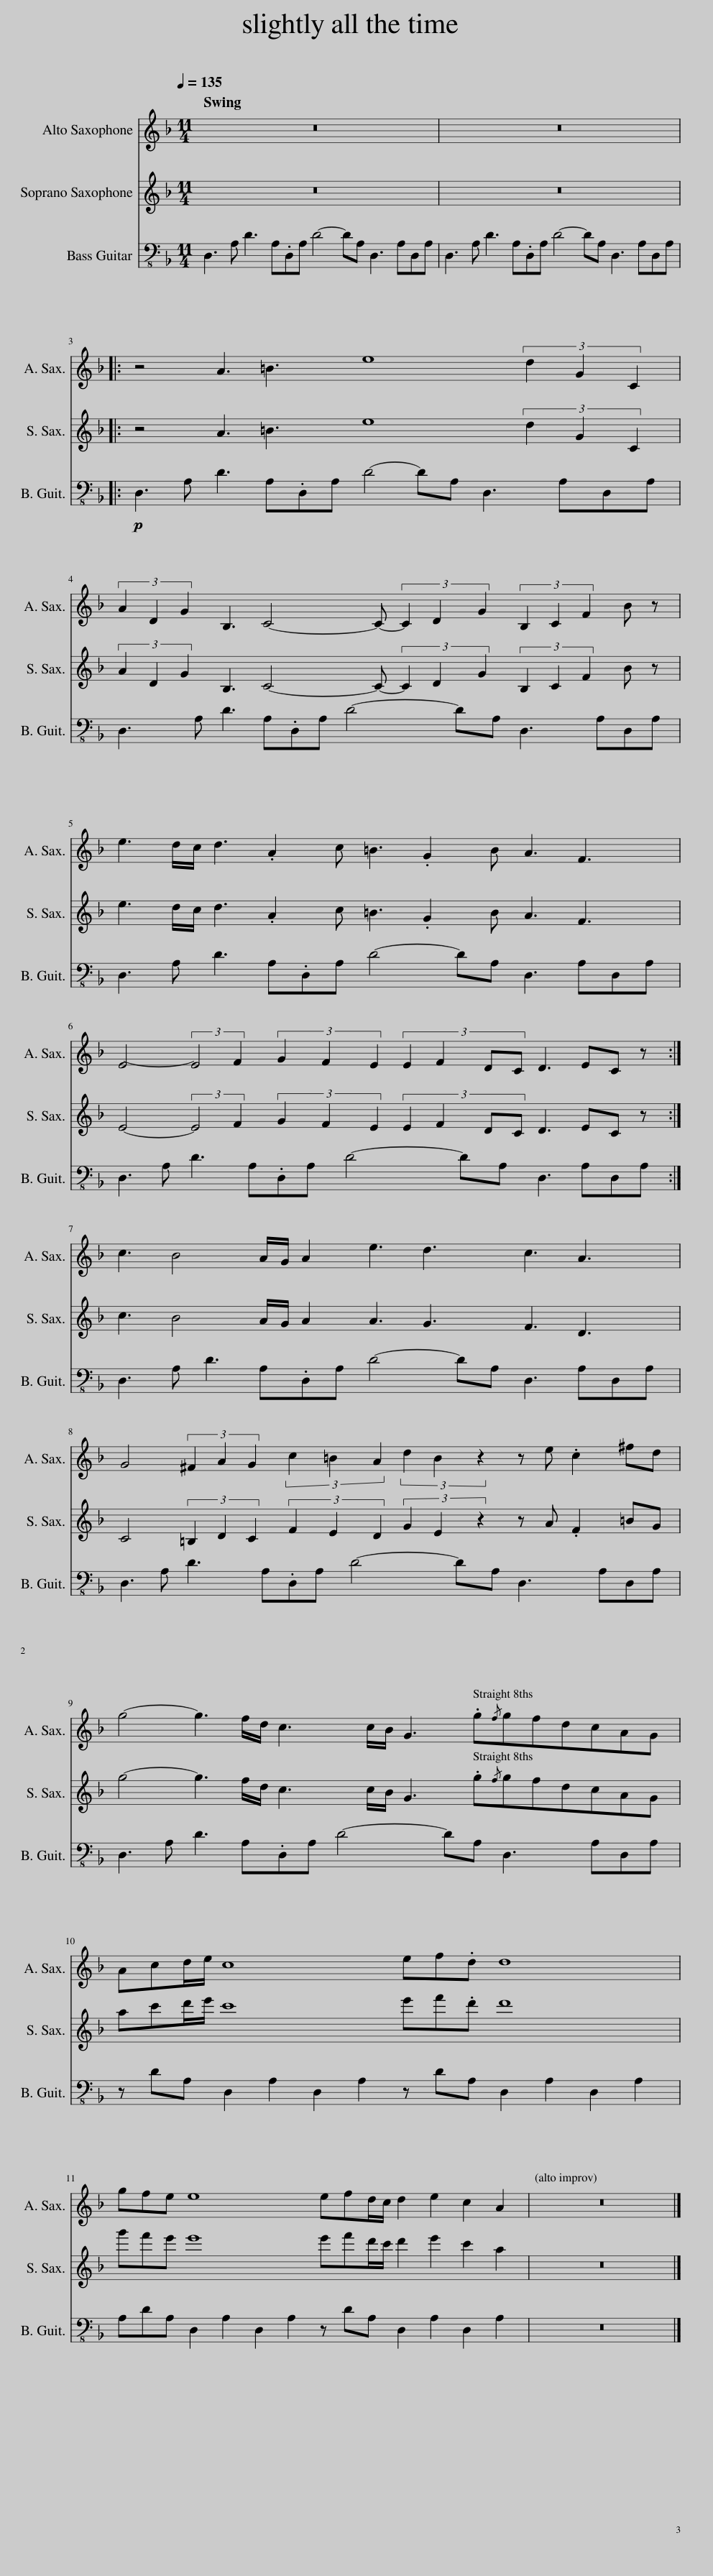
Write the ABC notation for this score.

X:1
%%score 1 2 3
L:1/8
Q:1/4=135
M:11/4
I:linebreak $
K:F
V:1 treble transpose=-9
V:2 treble transpose=-2
V:3 bass transpose=-12
V:1
[K:F] z22 | z22 |:$ z4 ^f3 ^g3 ^c'8 (3=b2 e2 A2 |$ (3^f2 =B2 e2 G3 A4- A- (3A2 B2 e2 (3G2 A2 d2 g z |$ ^c'3 =b/a/ b3 .^f2 a ^g3 .e2 g f3 d3 |$ %5
 ^c4- (3:2:2c4 d2 (3e2 d2 c2 (3:2:4c2 d2 =BA B3 cA z :|$ a3 g4 ^f/e/ f2 ^c'3 =b3 a3 f3 |$ e4 (3^d2 ^f2 e2 (3a2 ^g2 f2 (3=b2 g2 z2 z ^c' .a2 ^d'b |$ e'4- e'3 d'/=b/ a3 a/g/ e3 .e'{/d'}e'd'ba^fe |$ ^fa=b/^c'/ a8 c'd'.b b8 |$ %10
 e'd'^c' c'8 c'd'=b/a/ b2 c'2 a2 ^f2 | z22 |] %12
V:2
[K:F] z22 | z22 |:$ z4 =B3 ^c3 ^f8 (3e2 A2 D2 |$ (3=B2 E2 A2 C3 D4- D- (3D2 E2 A2 (3C2 D2 G2 c z |$ ^f3 e/d/ e3 .=B2 d ^c3 .A2 c B3 G3 |$ %5
 ^F4- (3:2:2F4 G2 (3A2 G2 F2 (3:2:4F2 G2 ED E3 FD z :|$ d3 c4 =B/A/ B2 B3 A3 G3 E3 |$ D4 (3^C2 E2 D2 (3G2 ^F2 E2 (3A2 F2 z2 z =B .G2 ^cA |$ a4- a3 g/e/ d3 d/c/ A3 .a{/g}aged=BA |$ =bd'e'/^f'/ d'8 f'g'.e' e'8 |$ %10
 a'g'^f' f'8 f'g'e'/d'/ e'2 f'2 d'2 =b2 | z22 |] %12
V:3
 D,3 A, D3 A,.D,A, D4- DA, D,3 A,D,A, | D,3 A, D3 A,.D,A, D4- DA, D,3 A,D,A, |:$!p! D,3 A, D3 A,.D,A, D4- DA, D,3 A,D,A, |$ D,3 A, D3 A,.D,A, D4- DA, D,3 A,D,A, |$ D,3 A, D3 A,.D,A, D4- DA, D,3 A,D,A, |$ %5
 D,3 A, D3 A,.D,A, D4- DA, D,3 A,D,A, :|$ D,3 A, D3 A,.D,A, D4- DA, D,3 A,D,A, |$ D,3 A, D3 A,.D,A, D4- DA, D,3 A,D,A, |$ D,3 A, D3 A,.D,A, D4- DA, D,3 A,D,A, |$ z DA, D,2 A,2 D,2 A,2 z DA, D,2 A,2 D,2 A,2 |$ %10
 A,DA, D,2 A,2 D,2 A,2 z DA, D,2 A,2 D,2 A,2 | z22 |] %12
